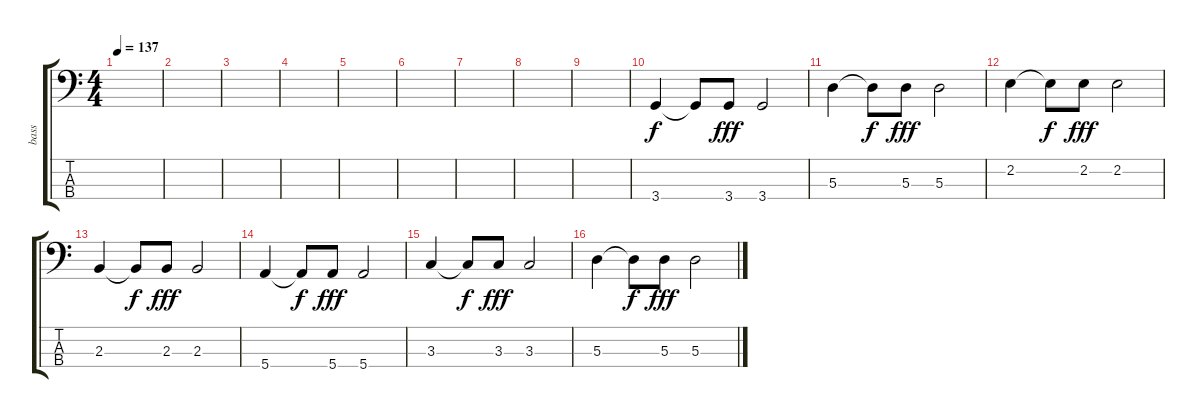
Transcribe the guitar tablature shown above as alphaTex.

\track ("bass" "bass") {instrument electricbassfinger}
\staff {score tabs}
\tuning (G2 D2 A1 E1) {hide}
\ts (4 4)
\tempo 137
\clef f4
\ks c
|
|
|
|
|
|
|
|
|
3.4.4 3.4{t}.8{dy f} 3.4.8{dy fff} 3.4.2 |
5.3.4 5.3{t}.8{dy f} 5.3.8{dy fff} 5.3.2 |
2.2.4 2.2{t}.8{dy f} 2.2.8{dy fff} 2.2.2 |
2.3.4 2.3{t}.8{dy f} 2.3.8{dy fff} 2.3.2 |
5.4.4 5.4{t}.8{dy f} 5.4.8{dy fff} 5.4.2 |
3.3.4 3.3{t}.8{dy f} 3.3.8{dy fff} 3.3.2 |
5.3.4 5.3{t}.8{dy f} 5.3.8{dy fff} 5.3.2
